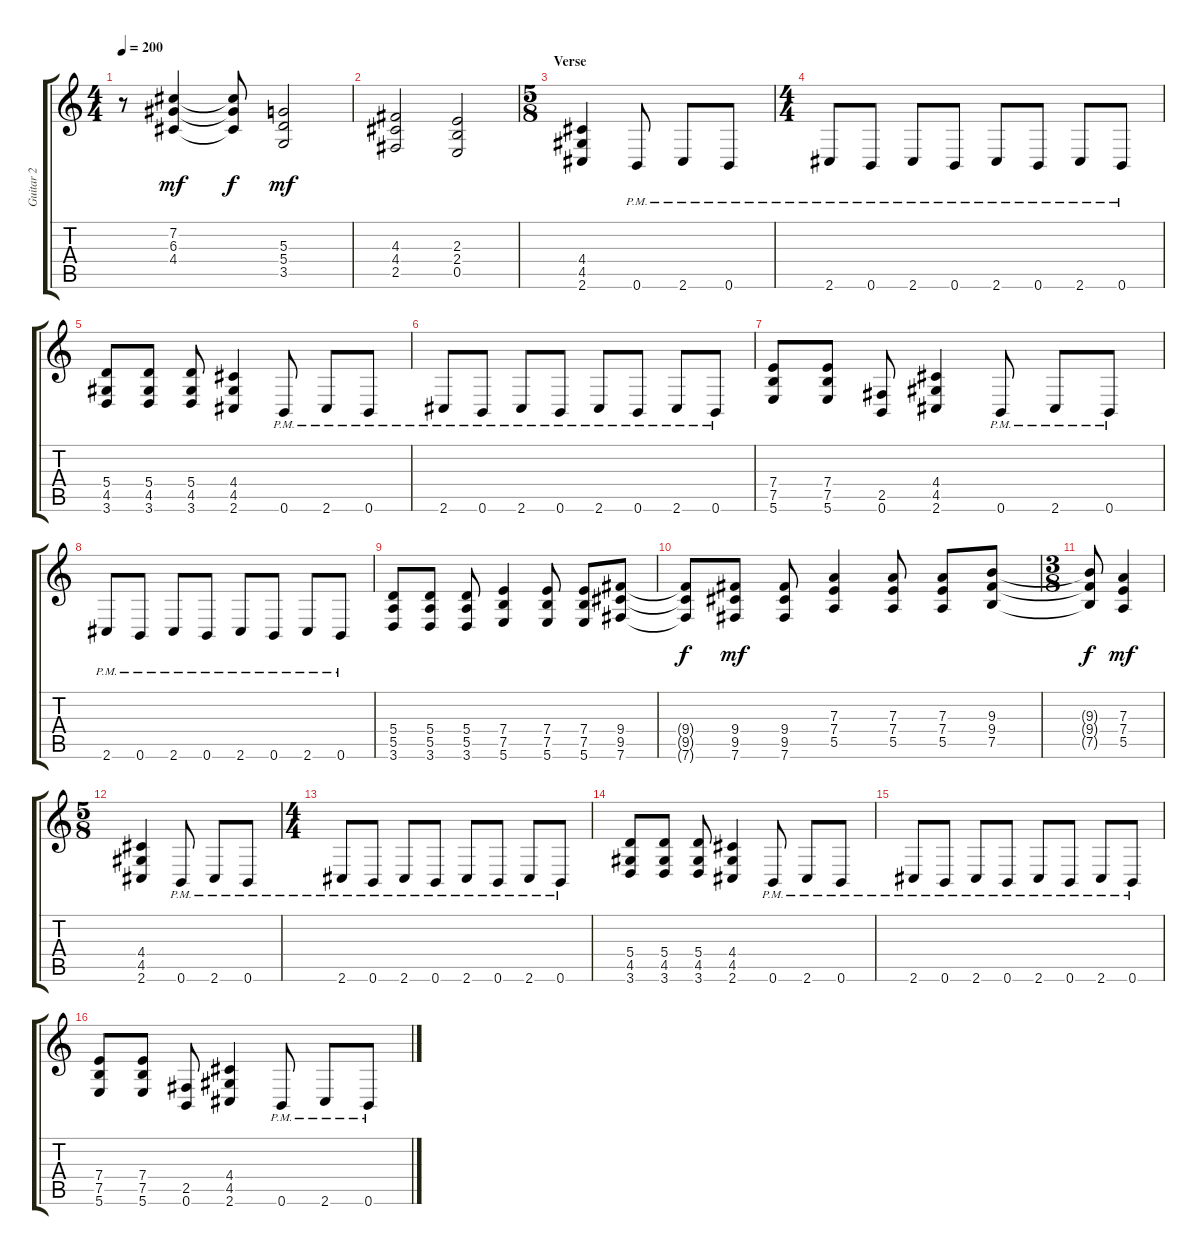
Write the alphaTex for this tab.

\track ("Guitar 2" "Guitar 2") {instrument distortionguitar}
\staff {score tabs}
\tuning (B3 Gb3 D3 A2 E2 B1) {hide}
\ts (4 4)
\tempo 200
\clef g2
\ks c
r.8{dy mf} (7.2 6.3 4.4).4 (7.2{t} 6.3{t} 4.4{t}).8{dy f} (5.3 5.4 3.5).2{dy mf} |
(4.3 4.4 2.5).2 (2.3 2.4 0.5).2 |
\ts (5 8)
\section ("" "Verse")
(4.4 4.5 2.6).4 0.6{pm}.8 2.6{pm}.8 0.6{pm}.8 |
\ts (4 4)
2.6{pm}.8 0.6{pm}.8 2.6{pm}.8 0.6{pm}.8 2.6{pm}.8 0.6{pm}.8 2.6{pm}.8 0.6{pm}.8 |
(5.4 4.5 3.6).8 (5.4 4.5 3.6).8 (5.4 4.5 3.6).8 (4.4 4.5 2.6).4 0.6{pm}.8 2.6{pm}.8 0.6{pm}.8 |
2.6{pm}.8 0.6{pm}.8 2.6{pm}.8 0.6{pm}.8 2.6{pm}.8 0.6{pm}.8 2.6{pm}.8 0.6{pm}.8 |
(7.4 7.5 5.6).8 (7.4 7.5 5.6).8 (2.5 0.6).8 (4.4 4.5 2.6).4 0.6{pm}.8 2.6{pm}.8 0.6{pm}.8 |
2.6{pm}.8 0.6{pm}.8 2.6{pm}.8 0.6{pm}.8 2.6{pm}.8 0.6{pm}.8 2.6{pm}.8 0.6{pm}.8 |
(5.4 5.5 3.6).8 (5.4 5.5 3.6).8 (5.4 5.5 3.6).8 (7.4 7.5 5.6).4 (7.4 7.5 5.6).8 (7.4 7.5 5.6).8 (9.4 9.5 7.6).8 |
(9.4{t} 9.5{t} 7.6{t}).8{dy f} (9.4 9.5 7.6).8{dy mf} (9.4 9.5 7.6).8 (7.3 7.4 5.5).4 (7.3 7.4 5.5).8 (7.3 7.4 5.5).8 (9.3 9.4 7.5).8 |
\ts (3 8)
(9.3{t} 9.4{t} 7.5{t}).8{dy f} (7.3 7.4 5.5).4{dy mf} |
\ts (5 8)
(4.4 4.5 2.6).4 0.6{pm}.8 2.6{pm}.8 0.6{pm}.8 |
\ts (4 4)
2.6{pm}.8 0.6{pm}.8 2.6{pm}.8 0.6{pm}.8 2.6{pm}.8 0.6{pm}.8 2.6{pm}.8 0.6{pm}.8 |
(5.4 4.5 3.6).8 (5.4 4.5 3.6).8 (5.4 4.5 3.6).8 (4.4 4.5 2.6).4 0.6{pm}.8 2.6{pm}.8 0.6{pm}.8 |
2.6{pm}.8 0.6{pm}.8 2.6{pm}.8 0.6{pm}.8 2.6{pm}.8 0.6{pm}.8 2.6{pm}.8 0.6{pm}.8 |
(7.4 7.5 5.6).8 (7.4 7.5 5.6).8 (2.5 0.6).8 (4.4 4.5 2.6).4 0.6{pm}.8 2.6{pm}.8 0.6{pm}.8
